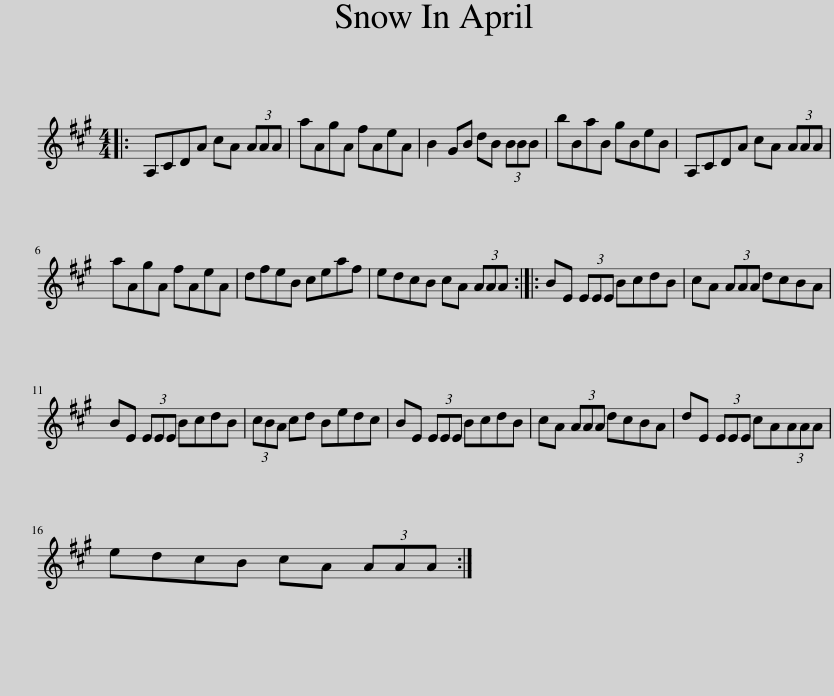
X:1
L:1/8
M:4/4
I:linebreak $
K:A
V:1 treble
V:1
|: A,CDA cA (3AAA | aAgA fAeA | B2 GB dB (3BBB | bBaB gBeB | A,CDA cA (3AAA |$ %5
 aAgA fAeA | dfeB ceaf | edcB cA (3AAA :: BE (3EEE BcdB | cA (3AAA dcBA |$ %10
 BE (3EEE BcdB | (3cBA cd Bedc | BE (3EEE BcdB | cA (3AAA dcBA | dE (3EEE cA(3AAA |$ %15
 edcB cA (3AAA :| %16
